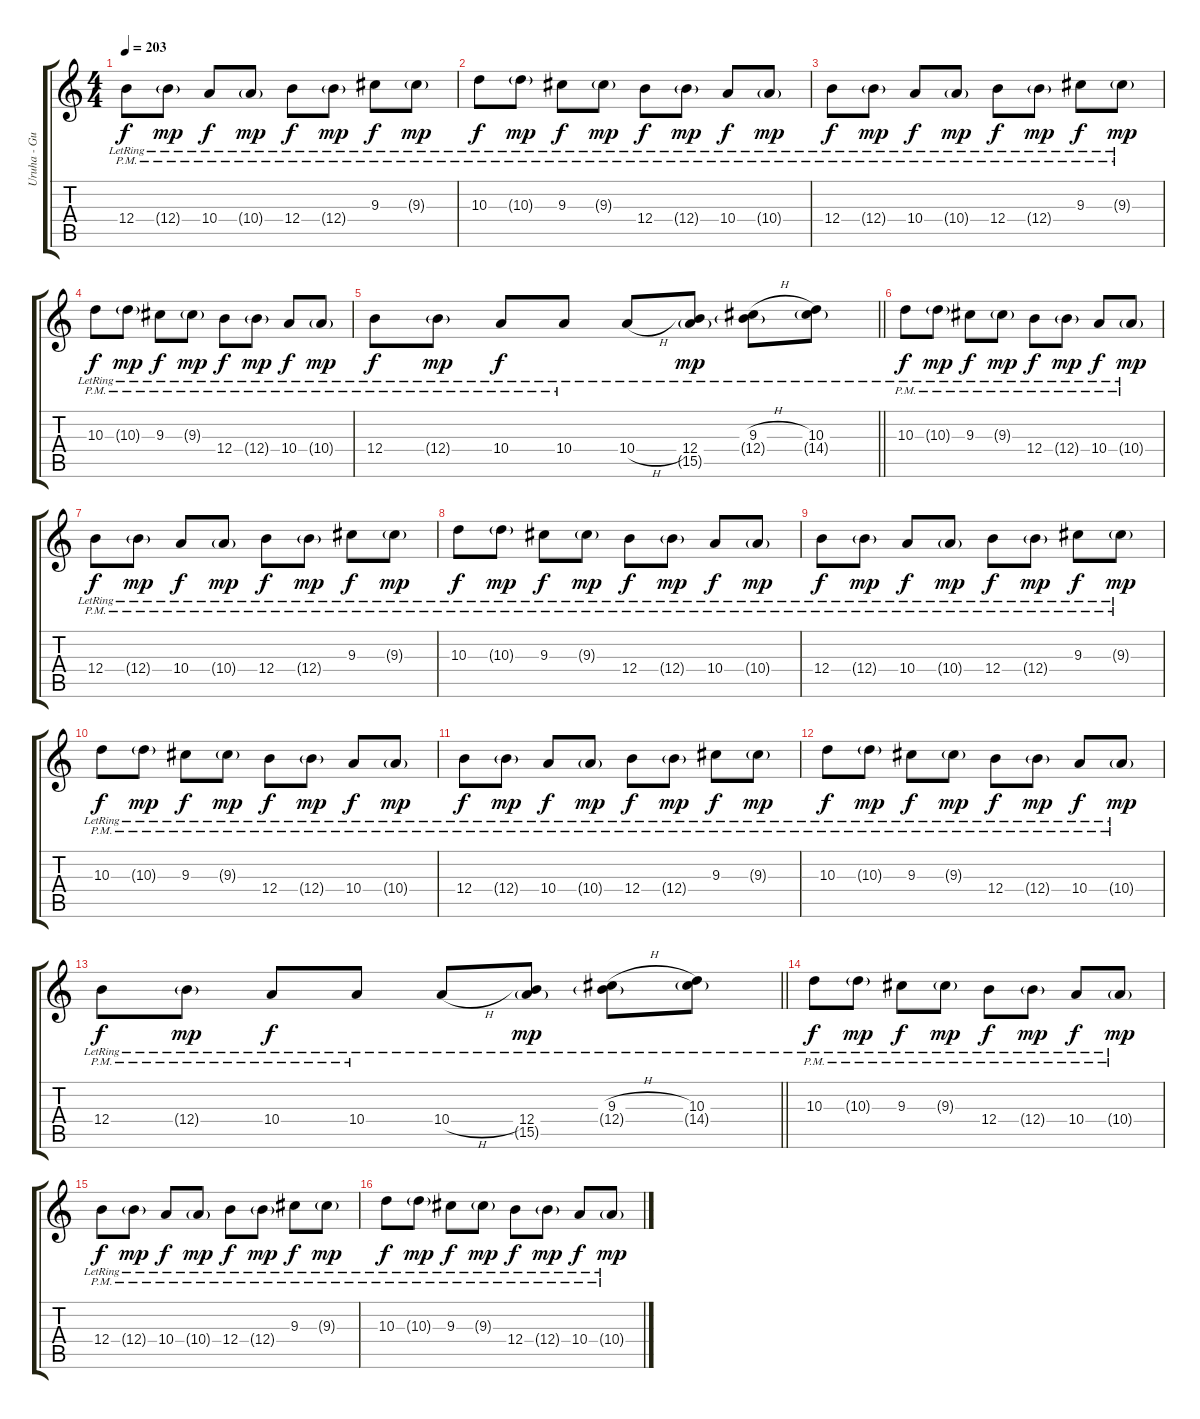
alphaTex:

\track ("Uruha - Guitar 3" "Uruha - Gu") {instrument electricguitarmuted}
\staff {score tabs}
\tuning (Db4 Ab3 E3 B2 Gb2 B1) {hide}
\ts (4 4)
\tempo 203
\clef g2
\ks c
12.4{pm lr}.8{dy f} 12.4{g pm lr}.8{dy mp} 10.4{pm lr}.8{dy f} 10.4{g pm lr}.8{dy mp} 12.4{pm lr}.8{dy f} 12.4{g pm lr}.8{dy mp} 9.3{pm lr}.8{dy f} 9.3{g pm lr}.8{dy mp} |
10.3{pm lr}.8{dy f} 10.3{g pm lr}.8{dy mp} 9.3{pm lr}.8{dy f} 9.3{g pm lr}.8{dy mp} 12.4{pm lr}.8{dy f} 12.4{g pm lr}.8{dy mp} 10.4{pm lr}.8{dy f} 10.4{g pm lr}.8{dy mp} |
12.4{pm lr}.8{dy f} 12.4{g pm lr}.8{dy mp} 10.4{pm lr}.8{dy f} 10.4{g pm lr}.8{dy mp} 12.4{pm lr}.8{dy f} 12.4{g pm lr}.8{dy mp} 9.3{pm lr}.8{dy f} 9.3{g pm lr}.8{dy mp} |
10.3{pm lr}.8{dy f} 10.3{g pm lr}.8{dy mp} 9.3{pm lr}.8{dy f} 9.3{g pm lr}.8{dy mp} 12.4{pm lr}.8{dy f} 12.4{g pm lr}.8{dy mp} 10.4{pm lr}.8{dy f} 10.4{g pm lr}.8{dy mp} |
\barLineRight lightlight
12.4{pm lr}.8{dy f} 12.4{g pm lr}.8{dy mp} 10.4{pm lr}.8{dy f} 10.4{pm lr}.8 10.4{h lr}.8 (12.4{lr} 15.5{g lr}).8{dy mp} (9.3{h lr} 12.4{g lr}).8 (10.3{lr} 14.4{g lr}).8 |
\section ("" "")
10.3{pm lr}.8{dy f} 10.3{g pm lr}.8{dy mp} 9.3{pm lr}.8{dy f} 9.3{g pm lr}.8{dy mp} 12.4{pm lr}.8{dy f} 12.4{g pm lr}.8{dy mp} 10.4{pm lr}.8{dy f} 10.4{g pm lr}.8{dy mp} |
12.4{pm lr}.8{dy f} 12.4{g pm lr}.8{dy mp} 10.4{pm lr}.8{dy f} 10.4{g pm lr}.8{dy mp} 12.4{pm lr}.8{dy f} 12.4{g pm lr}.8{dy mp} 9.3{pm lr}.8{dy f} 9.3{g pm lr}.8{dy mp} |
10.3{pm lr}.8{dy f} 10.3{g pm lr}.8{dy mp} 9.3{pm lr}.8{dy f} 9.3{g pm lr}.8{dy mp} 12.4{pm lr}.8{dy f} 12.4{g pm lr}.8{dy mp} 10.4{pm lr}.8{dy f} 10.4{g pm lr}.8{dy mp} |
12.4{pm lr}.8{dy f} 12.4{g pm lr}.8{dy mp} 10.4{pm lr}.8{dy f} 10.4{g pm lr}.8{dy mp} 12.4{pm lr}.8{dy f} 12.4{g pm lr}.8{dy mp} 9.3{pm lr}.8{dy f} 9.3{g pm lr}.8{dy mp} |
10.3{pm lr}.8{dy f} 10.3{g pm lr}.8{dy mp} 9.3{pm lr}.8{dy f} 9.3{g pm lr}.8{dy mp} 12.4{pm lr}.8{dy f} 12.4{g pm lr}.8{dy mp} 10.4{pm lr}.8{dy f} 10.4{g pm lr}.8{dy mp} |
12.4{pm lr}.8{dy f} 12.4{g pm lr}.8{dy mp} 10.4{pm lr}.8{dy f} 10.4{g pm lr}.8{dy mp} 12.4{pm lr}.8{dy f} 12.4{g pm lr}.8{dy mp} 9.3{pm lr}.8{dy f} 9.3{g pm lr}.8{dy mp} |
10.3{pm lr}.8{dy f} 10.3{g pm lr}.8{dy mp} 9.3{pm lr}.8{dy f} 9.3{g pm lr}.8{dy mp} 12.4{pm lr}.8{dy f} 12.4{g pm lr}.8{dy mp} 10.4{pm lr}.8{dy f} 10.4{g pm lr}.8{dy mp} |
\barLineRight lightlight
12.4{pm lr}.8{dy f} 12.4{g pm lr}.8{dy mp} 10.4{pm lr}.8{dy f} 10.4{pm lr}.8 10.4{h lr}.8 (12.4{lr} 15.5{g lr}).8{dy mp} (9.3{h lr} 12.4{g lr}).8 (10.3{lr} 14.4{g lr}).8 |
\section ("" "")
10.3{pm lr}.8{dy f} 10.3{g pm lr}.8{dy mp} 9.3{pm lr}.8{dy f} 9.3{g pm lr}.8{dy mp} 12.4{pm lr}.8{dy f} 12.4{g pm lr}.8{dy mp} 10.4{pm lr}.8{dy f} 10.4{g pm lr}.8{dy mp} |
12.4{pm lr}.8{dy f} 12.4{g pm lr}.8{dy mp} 10.4{pm lr}.8{dy f} 10.4{g pm lr}.8{dy mp} 12.4{pm lr}.8{dy f} 12.4{g pm lr}.8{dy mp} 9.3{pm lr}.8{dy f} 9.3{g pm lr}.8{dy mp} |
10.3{pm lr}.8{dy f} 10.3{g pm lr}.8{dy mp} 9.3{pm lr}.8{dy f} 9.3{g pm lr}.8{dy mp} 12.4{pm lr}.8{dy f} 12.4{g pm lr}.8{dy mp} 10.4{pm lr}.8{dy f} 10.4{g pm lr}.8{dy mp}
